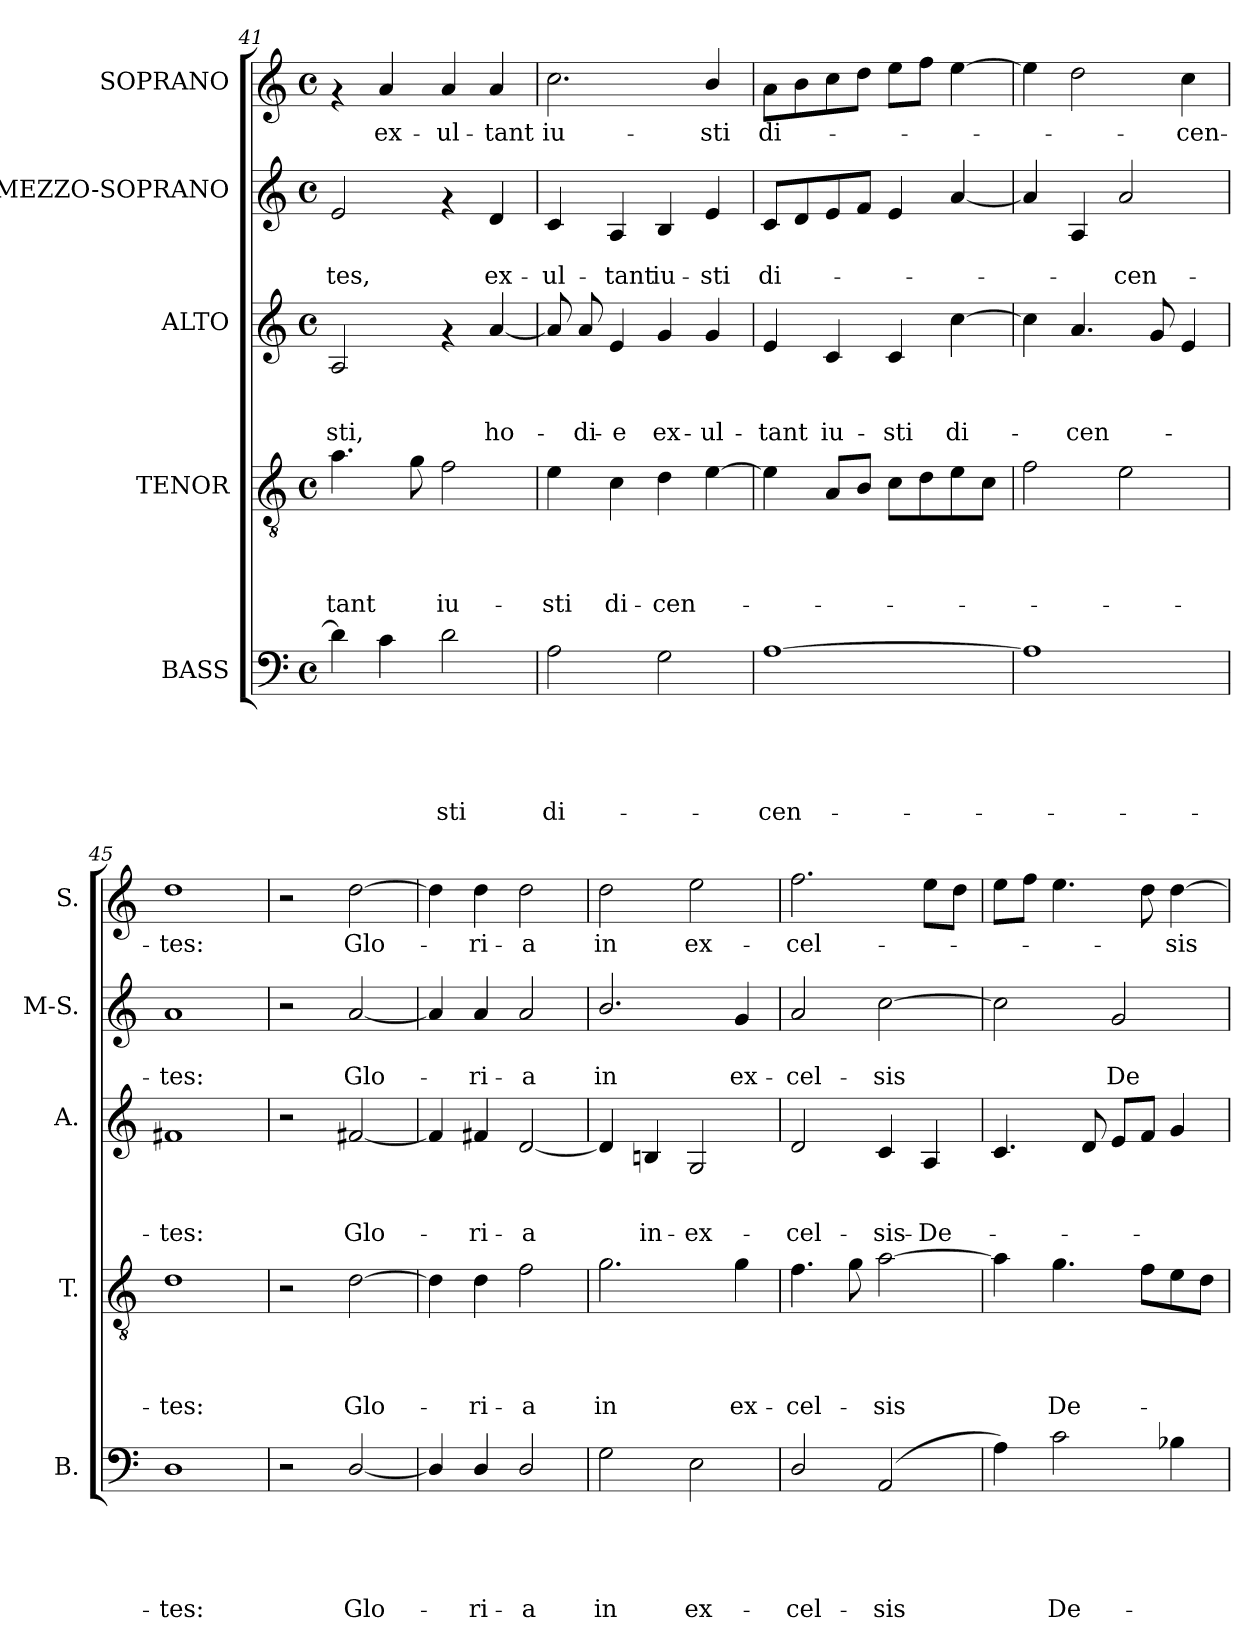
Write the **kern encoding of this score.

**kern	**text	**text	**text	**text	**text	**kern	**text	**text	**text	**text	**kern	**text	**text	**text	**kern	**text	**text	**kern	**text
*part5	*part5	*part5	*part5	*part5	*part5	*part4	*part4	*part4	*part4	*part4	*part3	*part3	*part3	*part3	*part2	*part2	*part2	*part1	*part1
*staff5	*staff5	*staff5	*staff5	*staff5	*staff5	*staff4	*staff4	*staff4	*staff4	*staff4	*staff3	*staff3	*staff3	*staff3	*staff2	*staff2	*staff2	*staff1	*staff1
*I"BASS	*	*	*	*	*	*I"TENOR	*	*	*	*	*I"ALTO	*	*	*	*I"MEZZO-SOPRANO	*	*	*I"SOPRANO	*
*I'B.	*	*	*	*	*	*I'T.	*	*	*	*	*I'A.	*	*	*	*I'M-S.	*	*	*I'S.	*
!!LO:PB:g=z
*clefF4	*	*	*	*	*	*clefGv2	*	*	*	*	*clefG2	*	*	*	*clefG2	*	*	*clefG2	*
*k[]	*	*	*	*	*	*k[]	*	*	*	*	*k[]	*	*	*	*k[]	*	*	*k[]	*
*C:	*	*	*	*	*	*C:	*	*	*	*	*C:	*	*	*	*C:	*	*	*C:	*
*M4/4	*	*	*	*	*	*M4/4	*	*	*	*	*M4/4	*	*	*	*M4/4	*	*	*M4/4	*
*met(c)	*	*	*	*	*	*met(c)	*	*	*	*	*met(c)	*	*	*	*met(c)	*	*	*met(c)	*
=41	=41	=41	=41	=41	=41	=41	=41	=41	=41	=41	=41	=41	=41	=41	=41	=41	=41	=41	=41
!	!	!	!	!	!	!	!	!	!	!LO:LY:b	!	!	!	!LO:LY:b	!	!	!LO:LY:b	!	!
4d\]	.	.	.	.	.	4.a\	.	.	.	-tant	2A/	.	.	-sti,	2e/	.	-tes,	4rf	.
!	!	!	!	!	!	!	!	!	!	!	!	!	!	!	!	!	!	!	!LO:LY:b
4c\	.	.	.	.	.	.	.	.	.	.	.	.	.	.	.	.	.	4a/	ex-
.	.	.	.	.	.	8g\	.	.	.	.	.	.	.	.	.	.	.	.	.
!	!	!	!	!	!LO:LY:b	!	!	!	!	!LO:LY:b	!	!	!	!	!	!	!	!	!LO:LY:b
2d\	.	.	.	.	-sti	2f\	.	.	.	iu-	4rf	.	.	.	4rf	.	.	4a/	-ul-
!	!	!	!	!	!	!	!	!	!	!	!	!	!	!LO:LY:b	!	!	!LO:LY:b	!	!LO:LY:b
.	.	.	.	.	.	.	.	.	.	.	[<4a/	.	.	ho-	4d/	.	ex-	4a/	-tant
=42	=42	=42	=42	=42	=42	=42	=42	=42	=42	=42	=42	=42	=42	=42	=42	=42	=42	=42	=42
!	!	!	!	!	!LO:LY:b	!	!	!	!	!LO:LY:b	!	!	!	!	!	!	!LO:LY:b	!	!LO:LY:b
2A\	.	.	.	.	di-	4e\	.	.	.	-sti	8a/]	.	.	.	4c/	.	-ul-	2.cc\	iu-
!	!	!	!	!	!	!	!	!	!	!	!	!	!	!LO:LY:b	!	!	!	!	!
.	.	.	.	.	.	.	.	.	.	.	8a/	.	.	-di-	.	.	.	.	.
!	!	!	!	!	!	!	!	!	!	!LO:LY:b	!	!	!	!LO:LY:b	!	!	!LO:LY:b	!	!
.	.	.	.	.	.	4c\	.	.	.	di-	4e/	.	.	-e	4A/	.	-tant	.	.
!	!	!	!	!	!	!	!	!	!	!LO:LY:b	!	!	!	!LO:LY:b	!	!	!LO:LY:b	!	!
2G\	.	.	.	.	.	4d\	.	.	.	-cen-	4g/	.	.	ex-	4B/	.	iu-	.	.
!	!	!	!	!	!	!	!	!	!	!	!	!	!	!LO:LY:b	!	!	!LO:LY:b	!	!LO:LY:b
.	.	.	.	.	.	[>4e\	.	.	.	.	4g/	.	.	-ul-	4e/	.	-sti	4b/	-sti
=43	=43	=43	=43	=43	=43	=43	=43	=43	=43	=43	=43	=43	=43	=43	=43	=43	=43	=43	=43
!	!	!	!	!	!LO:LY:b	!	!	!	!	!	!	!	!	!LO:LY:b	!	!	!LO:LY:b	!	!LO:LY:b
[>1A	.	.	.	.	-cen-	4e\]	.	.	.	.	4e/	.	.	-tant	8c/L	.	di-	8a\L	di-
.	.	.	.	.	.	.	.	.	.	.	.	.	.	.	8d/	.	.	8b\	.
!	!	!	!	!	!	!	!	!	!	!	!	!	!	!LO:LY:b	!	!	!	!	!
.	.	.	.	.	.	8A/L	.	.	.	.	4c/	.	.	iu-	8e/	.	.	8cc\	.
.	.	.	.	.	.	8B/J	.	.	.	.	.	.	.	.	8f/J	.	.	8dd\J	.
!	!	!	!	!	!	!	!	!	!	!	!	!	!	!LO:LY:b	!	!	!	!	!
.	.	.	.	.	.	8c\L	.	.	.	.	4c/	.	.	-sti	4e/	.	.	8ee\L	.
.	.	.	.	.	.	8d\	.	.	.	.	.	.	.	.	.	.	.	8ff\J	.
!	!	!	!	!	!	!	!	!	!	!	!	!	!	!LO:LY:b	!	!	!	!	!
.	.	.	.	.	.	8e\	.	.	.	.	[>4cc\	.	.	di-	[<4a/	.	.	[>4ee\	.
.	.	.	.	.	.	8c\J	.	.	.	.	.	.	.	.	.	.	.	.	.
=44	=44	=44	=44	=44	=44	=44	=44	=44	=44	=44	=44	=44	=44	=44	=44	=44	=44	=44	=44
1A]	.	.	.	.	.	2f\	.	.	.	.	4cc\]	.	.	.	4a/]	.	.	4ee\]	.
!	!	!	!	!	!	!	!	!	!	!	!	!	!	!LO:LY:b	!	!	!	!	!
.	.	.	.	.	.	.	.	.	.	.	4.a/	.	.	-cen-	4A/	.	.	2dd\	.
!	!	!	!	!	!	!	!	!	!	!	!	!	!	!	!	!	!LO:LY:b	!	!
.	.	.	.	.	.	2e\	.	.	.	.	.	.	.	.	2a/	.	-cen-	.	.
.	.	.	.	.	.	.	.	.	.	.	8g/	.	.	.	.	.	.	.	.
!	!	!	!	!	!	!	!	!	!	!	!	!	!	!	!	!	!	!	!LO:LY:b
.	.	.	.	.	.	.	.	.	.	.	4e/	.	.	.	.	.	.	4cc\	-cen-
=45	=45	=45	=45	=45	=45	=45	=45	=45	=45	=45	=45	=45	=45	=45	=45	=45	=45	=45	=45
!	!	!	!	!	!LO:LY:b	!	!	!	!	!LO:LY:b	!	!	!	!LO:LY:b	!	!	!LO:LY:b	!	!LO:LY:b
1D	.	.	.	.	-tes:	1d	.	.	.	-tes:	1f#X	.	.	-tes:	1a	.	-tes:	1dd	-tes:
=46	=46	=46	=46	=46	=46	=46	=46	=46	=46	=46	=46	=46	=46	=46	=46	=46	=46	=46	=46
2r	.	.	.	.	.	2r	.	.	.	.	2r	.	.	.	2r	.	.	2r	.
!	!	!	!	!	!LO:LY:b	!	!	!	!	!LO:LY:b	!	!	!	!LO:LY:b	!	!	!LO:LY:b	!	!LO:LY:b
[<2D/	.	.	.	.	Glo-	[>2d\	.	.	.	Glo-	[<2f#X/	.	.	Glo-	[<2a/	.	Glo-	[>2dd\	Glo-
=47	=47	=47	=47	=47	=47	=47	=47	=47	=47	=47	=47	=47	=47	=47	=47	=47	=47	=47	=47
4D/]	.	.	.	.	.	4d\]	.	.	.	.	4f#/]	.	.	.	4a/]	.	.	4dd\]	.
!	!	!	!	!	!LO:LY:b	!	!	!	!	!LO:LY:b	!	!	!	!LO:LY:b	!	!	!LO:LY:b	!	!LO:LY:b
4D/	.	.	.	.	-ri-	4d\	.	.	.	-ri-	4f#X/	.	.	-ri-	4a/	.	-ri-	4dd\	-ri-
!	!	!	!	!	!LO:LY:b	!	!	!	!	!LO:LY:b	!	!	!	!LO:LY:b	!	!	!LO:LY:b	!	!LO:LY:b
2D/	.	.	.	.	-a	2f\	.	.	.	-a	[>2d/	.	.	-a	2a/	.	-a	2dd\	-a
!!LO:PB:g=z
=48	=48	=48	=48	=48	=48	=48	=48	=48	=48	=48	=48	=48	=48	=48	=48	=48	=48	=48	=48
!	!	!	!	!	!LO:LY:b	!	!	!	!	!LO:LY:b	!	!	!	!	!	!	!LO:LY:b	!	!LO:LY:b
2G\	.	.	.	.	in	2.g\	.	.	.	in	4d/]	.	.	.	2.b/	.	in	2dd\	in
!	!	!	!	!	!	!	!	!	!	!	!	!	!	!LO:LY:b	!	!	!	!	!
.	.	.	.	.	.	.	.	.	.	.	4Bn/	.	.	in-	.	.	.	.	.
!	!	!	!	!	!LO:LY:b	!	!	!	!	!	!	!	!	!LO:LY:b	!	!	!	!	!LO:LY:b
2E\	.	.	.	.	ex-	.	.	.	.	.	2G/	.	.	-ex-	.	.	.	2ee\	ex-
!	!	!	!	!	!	!	!	!	!	!LO:LY:b	!	!	!	!	!	!	!LO:LY:b	!	!
.	.	.	.	.	.	4g\	.	.	.	ex-	.	.	.	.	4g/	.	ex-	.	.
=49	=49	=49	=49	=49	=49	=49	=49	=49	=49	=49	=49	=49	=49	=49	=49	=49	=49	=49	=49
!	!	!	!	!	!LO:LY:b	!	!	!	!	!LO:LY:b	!	!	!	!LO:LY:b	!	!	!LO:LY:b	!	!LO:LY:b
2D/	.	.	.	.	-cel-	4.f\	.	.	.	-cel-	2d/	.	.	-cel-	2a/	.	-cel-	2.ff\	-cel-
.	.	.	.	.	.	8g\	.	.	.	.	.	.	.	.	.	.	.	.	.
!	!	!	!	!	!LO:LY:b	!	!	!	!	!LO:LY:b	!	!	!	!LO:LY:b	!	!	!LO:LY:b	!	!
(<2AA/	.	.	.	.	-sis	[>2a\	.	.	.	-sis	4c/	.	.	-sis-	[>2cc\	.	-sis	.	.
!	!	!	!	!	!	!	!	!	!	!	!	!	!	!LO:LY:b	!	!	!	!	!
.	.	.	.	.	.	.	.	.	.	.	4A/	.	.	-De-	.	.	.	8ee\L	.
.	.	.	.	.	.	.	.	.	.	.	.	.	.	.	.	.	.	8dd\J	.
=50	=50	=50	=50	=50	=50	=50	=50	=50	=50	=50	=50	=50	=50	=50	=50	=50	=50	=50	=50
4A\)	.	.	.	.	.	4a\]	.	.	.	.	4.c/	.	.	.	2cc\]	.	.	8ee\L	.
.	.	.	.	.	.	.	.	.	.	.	.	.	.	.	.	.	.	8ff\J	.
!	!	!	!	!	!LO:LY:b	!	!	!	!	!LO:LY:b	!	!	!	!	!	!	!	!	!
2c\	.	.	.	.	De-	4.g\	.	.	.	De-	.	.	.	.	.	.	.	4.ee\	.
.	.	.	.	.	.	.	.	.	.	.	8d/	.	.	.	.	.	.	.	.
!	!	!	!	!	!	!	!	!	!	!	!	!	!	!	!	!	!LO:LY:b	!	!
.	.	.	.	.	.	.	.	.	.	.	8e/L	.	.	.	2g/	.	De-	.	.
.	.	.	.	.	.	8f\L	.	.	.	.	8f/J	.	.	.	.	.	.	8dd\	.
!	!	!	!	!	!	!	!	!	!	!	!	!	!	!	!	!	!	!	!LO:LY:b
4B-X\	.	.	.	.	.	8e\	.	.	.	.	4g/	.	.	.	.	.	.	[>4dd\	-sis
.	.	.	.	.	.	8d\J	.	.	.	.	.	.	.	.	.	.	.	.	.
=	=	=	=	=	=	=	=	=	=	=	=	=	=	=	=	=	=	=	=
*-	*-	*-	*-	*-	*-	*-	*-	*-	*-	*-	*-	*-	*-	*-	*-	*-	*-	*-	*-
